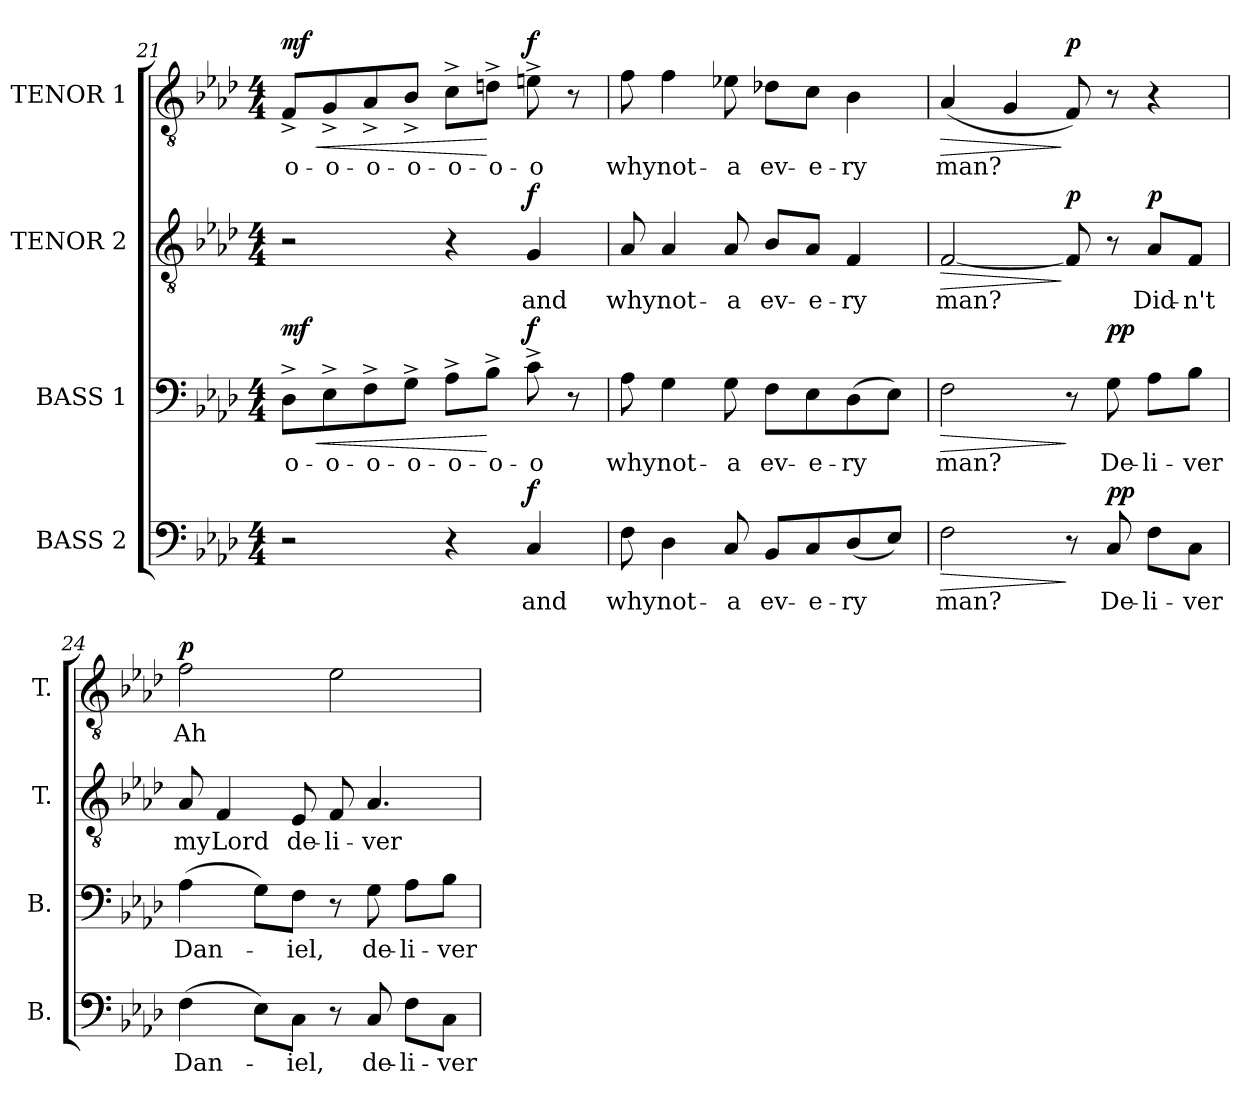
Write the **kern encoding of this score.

**kern	**text	**dynam	**kern	**text	**dynam	**kern	**text	**dynam	**kern	**text	**dynam
*part4	*part4	*part4	*part3	*part3	*part3	*part2	*part2	*part2	*part1	*part1	*part1
*staff4	*staff4	*staff4	*staff3	*staff3	*staff3	*staff2	*staff2	*staff2	*staff1	*staff1	*staff1
*I"BASS 2	*	*	*I"BASS 1	*	*	*I"TENOR 2	*	*	*I"TENOR 1	*	*
*I'B.	*	*	*I'B.	*	*	*I'T.	*	*	*I'T.	*	*
*clefF4	*	*	*clefF4	*	*	*clefGv2	*	*	*clefGv2	*	*
*	*	*	*	*	*	*ITrd7c12	*	*	*ITrd7c12	*	*
*k[b-e-a-d-]	*	*	*k[b-e-a-d-]	*	*	*k[b-e-a-d-]	*	*	*k[b-e-a-d-]	*	*
*f:	*	*	*f:	*	*	*f:	*	*	*f:	*	*
*M4/4	*	*	*M4/4	*	*	*M4/4	*	*	*M4/4	*	*
=21	=21	=21	=21	=21	=21	=21	=21	=21	=21	=21	=21
!	!	!	!	!LO:LY:b:color=#000000	!LO:HP:b	!	!	!	!	!	!
!	!	!	!	!	!	!	!	!	!	!LO:LY:b:color=#000000	!LO:HP:b
2r	.	.	8D-^i\L	o-	< mf	2r	.	.	8FF^i/L	o-	< mf
!	!	!	!	!LO:LY:b:color=#000000	!	!	!	!	!	!	!
!	!	!	!	!	!	!	!	!	!	!LO:LY:b:color=#000000	!
.	.	.	8E-^i\	-o-	.	.	.	.	8GG^i/	-o-	.
!	!	!	!	!LO:LY:b:color=#000000	!	!	!	!	!	!	!
!	!	!	!	!	!	!	!	!	!	!LO:LY:b:color=#000000	!
.	.	.	8F^i\	-o-	.	.	.	.	8AA-^i/	-o-	.
!	!	!	!	!LO:LY:b:color=#000000	!	!	!	!	!	!	!
!	!	!	!	!	!	!	!	!	!	!LO:LY:b:color=#000000	!
.	.	.	8G^i\J	-o-	.	.	.	.	8BB-^i/J	-o-	.
!	!	!	!	!LO:LY:b:color=#000000	!	!	!	!	!	!	!
!	!	!	!	!	!	!	!	!	!	!LO:LY:b:color=#000000	!
4r	.	.	8A-^i\L	-o-	.	4r	.	.	8C^i\L	-o-	.
!	!	!	!	!LO:LY:b:color=#000000	!	!	!	!	!	!	!
!	!	!	!	!	!	!	!	!	!	!LO:LY:b:color=#000000	!
.	.	.	8B-^i\J	-o-	[	.	.	.	8Dn^i\J	-o-	[
!	!LO:LY:b:color=#000000	!	!	!	!	!	!	!	!	!	!
!	!	!	!	!LO:LY:b:color=#000000	!	!	!	!	!	!	!
!	!	!	!	!	!	!	!LO:LY:b:color=#000000	!	!	!	!
!	!	!	!	!	!	!	!	!	!	!LO:LY:b:color=#000000	!
4Ci/	and	f	8c^i\	-o	f	4GGi/	and	f	8En^i\	-o	f
.	.	.	8r	.	.	.	.	.	8r	.	.
=22	=22	=22	=22	=22	=22	=22	=22	=22	=22	=22	=22
!	!LO:LY:b:color=#000000	!	!	!	!	!	!	!	!	!	!
!	!	!	!	!LO:LY:b:color=#000000	!	!	!	!	!	!	!
!	!	!	!	!	!	!	!LO:LY:b:color=#000000	!	!	!	!
!	!	!	!	!	!	!	!	!	!	!LO:LY:b:color=#000000	!
8Fi\	why	.	8A-i\	why	.	8AA-i/	why	.	8Fi\	why	.
!	!LO:LY:b:color=#000000	!	!	!	!	!	!	!	!	!	!
!	!	!	!	!LO:LY:b:color=#000000	!	!	!	!	!	!	!
!	!	!	!	!	!	!	!LO:LY:b:color=#000000	!	!	!	!
!	!	!	!	!	!	!	!	!	!	!LO:LY:b:color=#000000	!
4D-i\	not-	.	4Gi\	not-	.	4AA-i/	not-	.	4Fi\	not-	.
!	!LO:LY:b:color=#000000	!	!	!	!	!	!	!	!	!	!
!	!	!	!	!LO:LY:b:color=#000000	!	!	!	!	!	!	!
!	!	!	!	!	!	!	!LO:LY:b:color=#000000	!	!	!	!
!	!	!	!	!	!	!	!	!	!	!LO:LY:b:color=#000000	!
8Ci/	-a	.	8Gi\	-a	.	8AA-i/	-a	.	8E-Xi\	-a	.
!	!LO:LY:b:color=#000000	!	!	!	!	!	!	!	!	!	!
!	!	!	!	!LO:LY:b:color=#000000	!	!	!	!	!	!	!
!	!	!	!	!	!	!	!LO:LY:b:color=#000000	!	!	!	!
!	!	!	!	!	!	!	!	!	!	!LO:LY:b:color=#000000	!
8BB-i/L	ev-	.	8Fi\L	ev-	.	8BB-i/L	ev-	.	8D-Xi\L	ev-	.
!	!LO:LY:b:color=#000000	!	!	!	!	!	!	!	!	!	!
!	!	!	!	!LO:LY:b:color=#000000	!	!	!	!	!	!	!
!	!	!	!	!	!	!	!LO:LY:b:color=#000000	!	!	!	!
!	!	!	!	!	!	!	!	!	!	!LO:LY:b:color=#000000	!
8Ci/	-e-	.	8E-i\	-e-	.	8AA-i/J	-e-	.	8Ci\J	-e-	.
!	!LO:LY:b:color=#000000	!	!	!	!	!	!	!	!	!	!
!	!	!	!	!LO:LY:b:color=#000000	!	!	!	!	!	!	!
!	!	!	!	!	!	!	!LO:LY:b:color=#000000	!	!	!	!
!	!	!	!	!	!	!	!	!	!	!LO:LY:b:color=#000000	!
(8D-i/	-ry	.	(8D-i\	-ry	.	4FFi/	-ry	.	4BB-i\	-ry	.
8E-i/J)	.	.	8E-i\J)	.	.	.	.	.	.	.	.
=23	=23	=23	=23	=23	=23	=23	=23	=23	=23	=23	=23
!	!LO:LY:b:color=#000000	!LO:HP:b	!	!	!	!	!	!	!	!	!
!	!	!	!	!LO:LY:b:color=#000000	!LO:HP:b	!	!	!	!	!	!
!	!	!	!	!	!	!	!LO:LY:b:color=#000000	!LO:HP:b	!	!	!
!	!	!	!	!	!	!	!	!	!	!LO:LY:b:color=#000000	!LO:HP:b
2Fi\	man?	>	2Fi\	man?	>	[<2FFi/	man?	>	(4AA-i/	man?	>
.	.	.	.	.	.	.	.	.	4GGi/	.	.
8r	.	]	8r	.	]	8FFi/]	.	] p	8FFi/)	.	] p
!	!LO:LY:b:color=#000000	!	!	!	!	!	!	!	!	!	!
!	!	!	!	!LO:LY:b:color=#000000	!	!	!	!	!	!	!
8Ci/	De-	pp	8Gi\	De-	pp	8r	.	.	8r	.	.
!	!LO:LY:b:color=#000000	!	!	!	!	!	!	!	!	!	!
!	!	!	!	!LO:LY:b:color=#000000	!	!	!	!	!	!	!
!	!	!	!	!	!	!	!LO:LY:b:color=#000000	!	!	!	!
8Fi\L	-li-	.	8A-i\L	-li-	.	8AA-i/L	Did-	p	4r	.	.
!	!LO:LY:b:color=#000000	!	!	!	!	!	!	!	!	!	!
!	!	!	!	!LO:LY:b:color=#000000	!	!	!	!	!	!	!
!	!	!	!	!	!	!	!LO:LY:b:color=#000000	!	!	!	!
8Ci\J	-ver	.	8B-i\J	-ver	.	8FFi/J	-n't	.	.	.	.
!!LO:LB:g=z
=24	=24	=24	=24	=24	=24	=24	=24	=24	=24	=24	=24
!	!LO:LY:b:color=#000000	!	!	!	!	!	!	!	!	!	!
!	!	!	!	!LO:LY:b:color=#000000	!	!	!	!	!	!	!
!	!	!	!	!	!	!	!LO:LY:b:color=#000000	!	!	!	!
!	!	!	!	!	!	!	!	!	!	!LO:LY:b:color=#000000	!
(4Fi\	Dan-	.	(4A-i\	Dan-	.	8AA-i/	my	.	2Fi\	Ah	p
!	!	!	!	!	!	!	!LO:LY:b:color=#000000	!	!	!	!
.	.	.	.	.	.	4FFi/	Lord	.	.	.	.
8E-i\L)	.	.	8Gi\L)	.	.	.	.	.	.	.	.
!	!LO:LY:b:color=#000000	!	!	!	!	!	!	!	!	!	!
!	!	!	!	!LO:LY:b:color=#000000	!	!	!	!	!	!	!
!	!	!	!	!	!	!	!LO:LY:b:color=#000000	!	!	!	!
8Ci\J	-iel,	.	8Fi\J	-iel,	.	8EE-i/	de-	.	.	.	.
!	!	!	!	!	!	!	!LO:LY:b:color=#000000	!	!	!	!
8r	.	.	8r	.	.	8FFi/	-li-	.	2E-i\	.	.
!	!LO:LY:b:color=#000000	!	!	!	!	!	!	!	!	!	!
!	!	!	!	!LO:LY:b:color=#000000	!	!	!	!	!	!	!
!	!	!	!	!	!	!	!LO:LY:b:color=#000000	!	!	!	!
8Ci/	de-	.	8Gi\	de-	.	4.AA-i/	-ver	.	.	.	.
!	!LO:LY:b:color=#000000	!	!	!	!	!	!	!	!	!	!
!	!	!	!	!LO:LY:b:color=#000000	!	!	!	!	!	!	!
8Fi\L	-li-	.	8A-i\L	-li-	.	.	.	.	.	.	.
!	!LO:LY:b:color=#000000	!	!	!	!	!	!	!	!	!	!
!	!	!	!	!LO:LY:b:color=#000000	!	!	!	!	!	!	!
8Ci\J	-ver	.	8B-i\J	-ver	.	.	.	.	.	.	.
=	=	=	=	=	=	=	=	=	=	=	=
*-	*-	*-	*-	*-	*-	*-	*-	*-	*-	*-	*-
